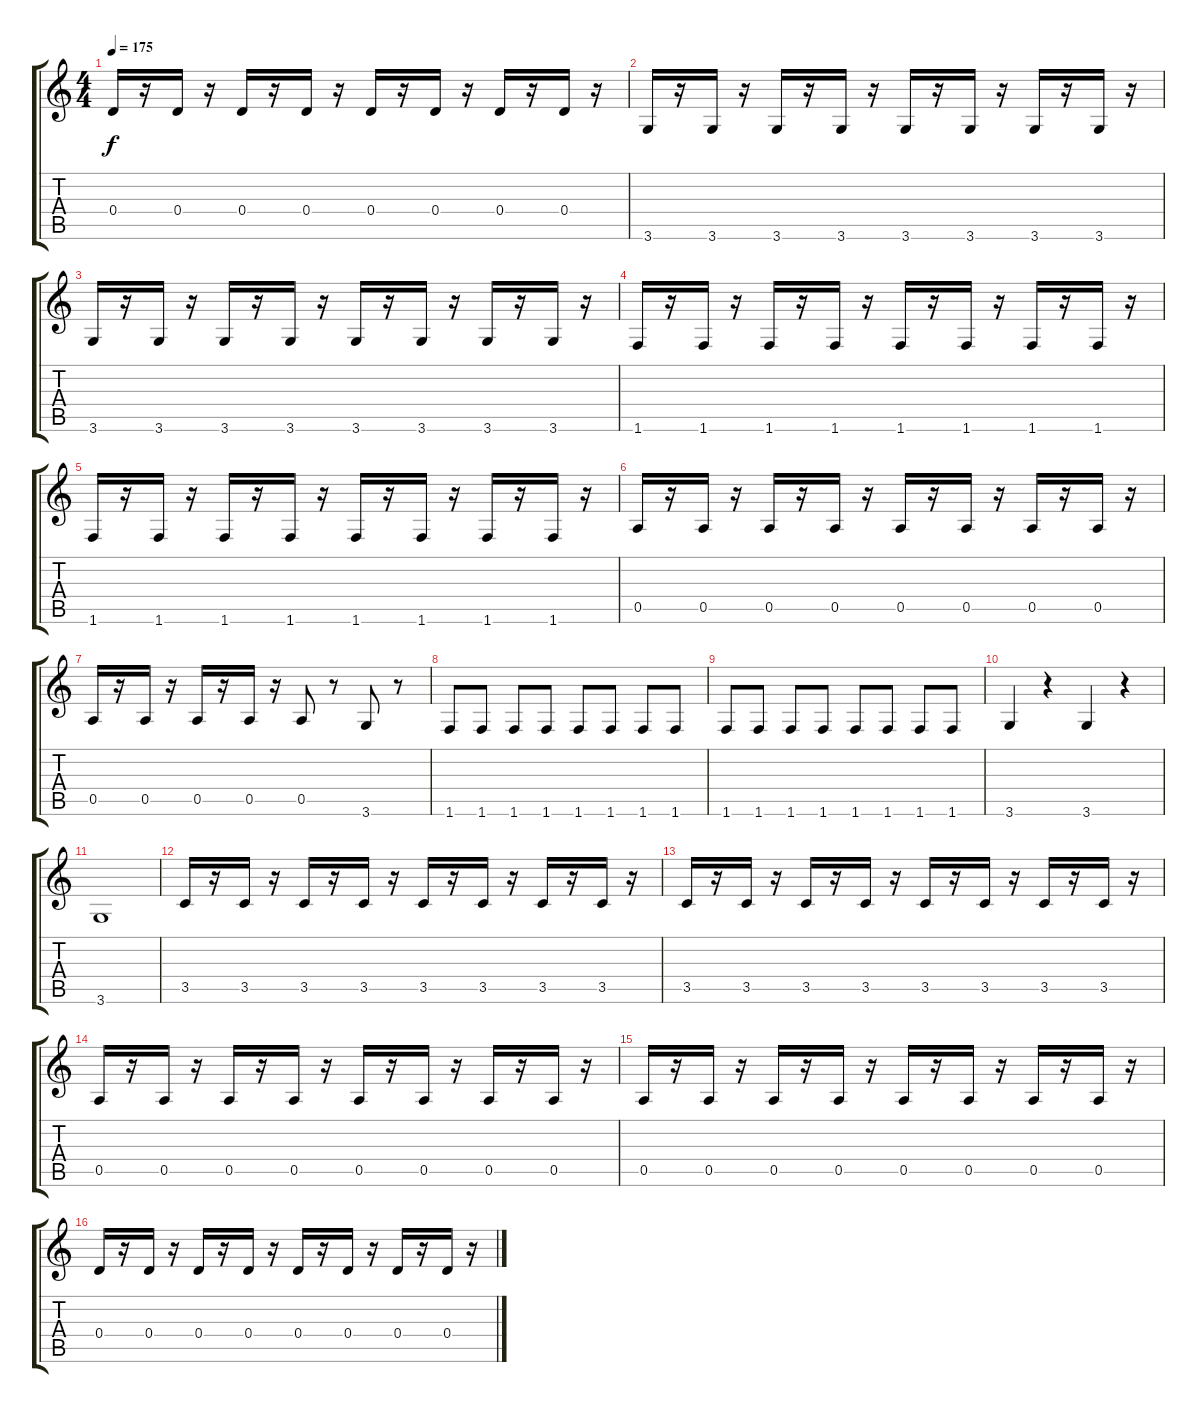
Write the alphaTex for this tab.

\track "" {instrument overdrivenguitar}
\staff {score tabs}
\tuning (E4 B3 G3 D3 A2 E2) {hide}
\ts (4 4)
\tempo 175
\clef g2
\ks c
0.4.16{dy f} r.16 0.4.16 r.16 0.4.16 r.16 0.4.16 r.16 0.4.16 r.16 0.4.16 r.16 0.4.16 r.16 0.4.16 r.16 |
3.6.16 r.16 3.6.16 r.16 3.6.16 r.16 3.6.16 r.16 3.6.16 r.16 3.6.16 r.16 3.6.16 r.16 3.6.16 r.16 |
3.6.16 r.16 3.6.16 r.16 3.6.16 r.16 3.6.16 r.16 3.6.16 r.16 3.6.16 r.16 3.6.16 r.16 3.6.16 r.16 |
1.6.16 r.16 1.6.16 r.16 1.6.16 r.16 1.6.16 r.16 1.6.16 r.16 1.6.16 r.16 1.6.16 r.16 1.6.16 r.16 |
1.6.16 r.16 1.6.16 r.16 1.6.16 r.16 1.6.16 r.16 1.6.16 r.16 1.6.16 r.16 1.6.16 r.16 1.6.16 r.16 |
0.5.16 r.16 0.5.16 r.16 0.5.16 r.16 0.5.16 r.16 0.5.16 r.16 0.5.16 r.16 0.5.16 r.16 0.5.16 r.16 |
0.5.16 r.16 0.5.16 r.16 0.5.16 r.16 0.5.16 r.16 0.5.8 r.8 3.6.8 r.8 |
1.6.8 1.6.8 1.6.8 1.6.8 1.6.8 1.6.8 1.6.8 1.6.8 |
1.6.8 1.6.8 1.6.8 1.6.8 1.6.8 1.6.8 1.6.8 1.6.8 |
3.6.4 r.4 3.6.4 r.4 |
3.6.1 |
3.5.16 r.16 3.5.16 r.16 3.5.16 r.16 3.5.16 r.16 3.5.16 r.16 3.5.16 r.16 3.5.16 r.16 3.5.16 r.16 |
3.5.16 r.16 3.5.16 r.16 3.5.16 r.16 3.5.16 r.16 3.5.16 r.16 3.5.16 r.16 3.5.16 r.16 3.5.16 r.16 |
0.5.16 r.16 0.5.16 r.16 0.5.16 r.16 0.5.16 r.16 0.5.16 r.16 0.5.16 r.16 0.5.16 r.16 0.5.16 r.16 |
0.5.16 r.16 0.5.16 r.16 0.5.16 r.16 0.5.16 r.16 0.5.16 r.16 0.5.16 r.16 0.5.16 r.16 0.5.16 r.16 |
0.4.16 r.16 0.4.16 r.16 0.4.16 r.16 0.4.16 r.16 0.4.16 r.16 0.4.16 r.16 0.4.16 r.16 0.4.16 r.16
